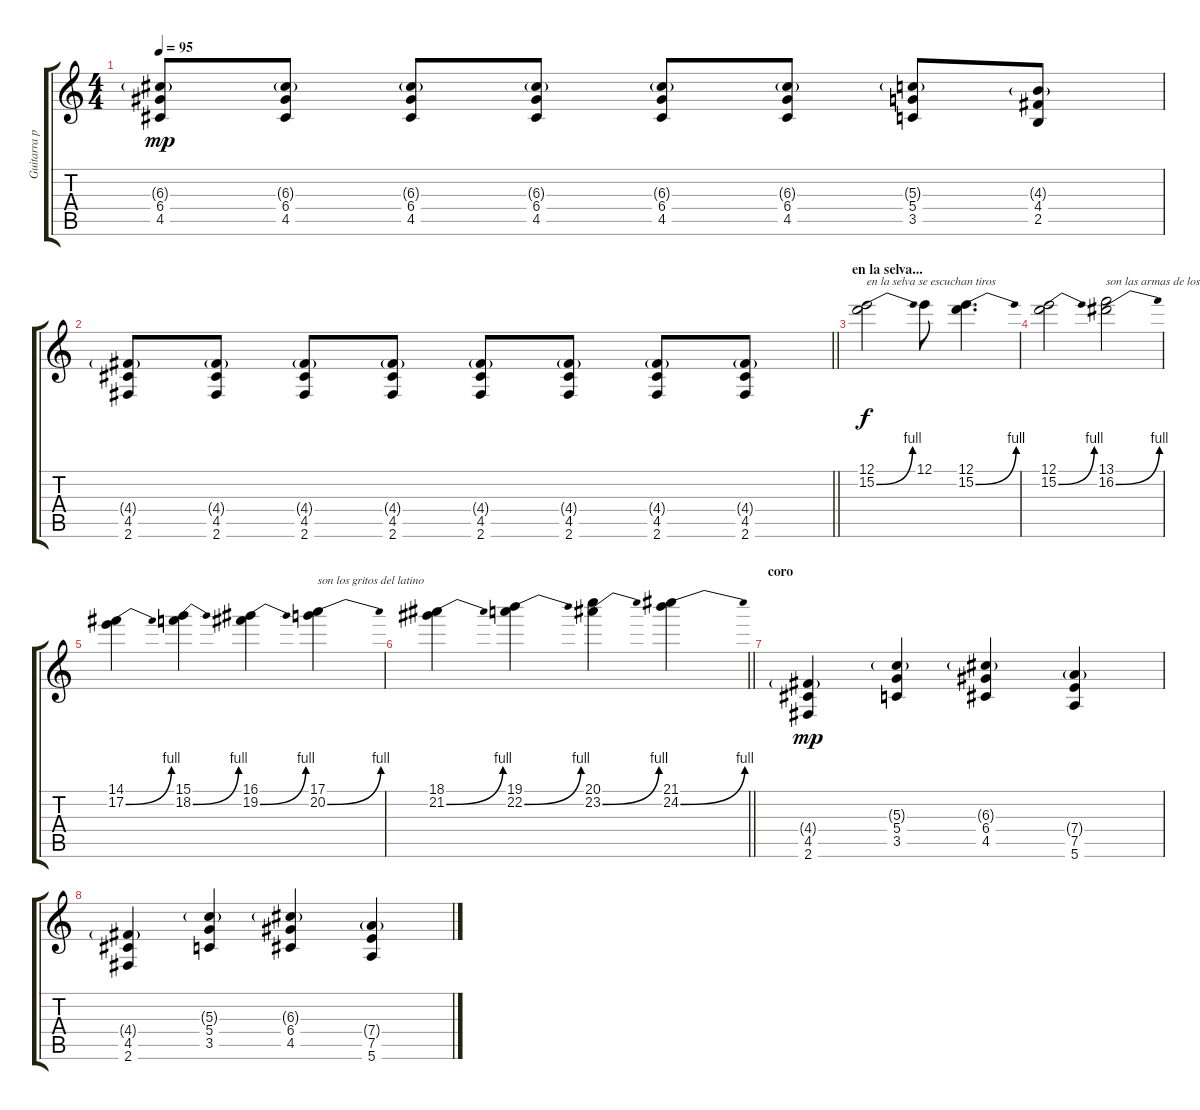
\track ("Guitarra principal" "Guitarra p") {instrument overdrivenguitar}
\staff {score tabs}
\tuning (E4 B3 G3 D3 A2 E2) {hide}
\ts (4 4)
\tempo 95
\clef g2
\ks c
(6.3{g} 6.4 4.5).8{dy mp} (6.3{g} 6.4 4.5).8 (6.3{g} 6.4 4.5).8 (6.3{g} 6.4 4.5).8 (6.3{g} 6.4 4.5).8 (6.3{g} 6.4 4.5).8 (5.3{g} 5.4 3.5).8 (4.3{g} 4.4 2.5).8 |
\barLineRight lightlight
(4.4{g} 4.5 2.6).8 (4.4{g} 4.5 2.6).8 (4.4{g} 4.5 2.6).8 (4.4{g} 4.5 2.6).8 (4.4{g} 4.5 2.6).8 (4.4{g} 4.5 2.6).8 (4.4{g} 4.5 2.6).8 (4.4{g} 4.5 2.6).8 |
\section ("" "en la selva...")
(12.1 15.2{be (bend 0 0 60 4)}).2{txt "en la selva se escuchan tiros" dy f} 12.1.8 (12.1 15.2{be (bend 0 0 60 4)}).4{d} |
(12.1 15.2{be (bend 0 0 60 4)}).2 (13.1 16.2{be (bend 0 0 60 4)}).2{txt "son las armas de los porbres"} |
(14.1 17.2{be (bend 0 0 60 4)}).4 (15.1 18.2{be (bend 0 0 60 4)}).4 (16.1 19.2{be (bend 0 0 60 4)}).4 (17.1 20.2{be (bend 0 0 60 4)}).4{txt "son los gritos del latino"} |
\barLineRight lightlight
(18.1 21.2{be (bend 0 0 60 4)}).4 (19.1 22.2{be (bend 0 0 60 4)}).4 (20.1 23.2{be (bend 0 0 60 4)}).4 (21.1 24.2{be (bend 0 0 60 4)}).4 |
\section ("" "coro")
(4.4{g} 4.5 2.6).4{dy mp} (5.3{g} 5.4 3.5).4 (6.3{g} 6.4 4.5).4 (7.4{g} 7.5 5.6).4 |
(4.4{g} 4.5 2.6).4 (5.3{g} 5.4 3.5).4 (6.3{g} 6.4 4.5).4 (7.4{g} 7.5 5.6).4
